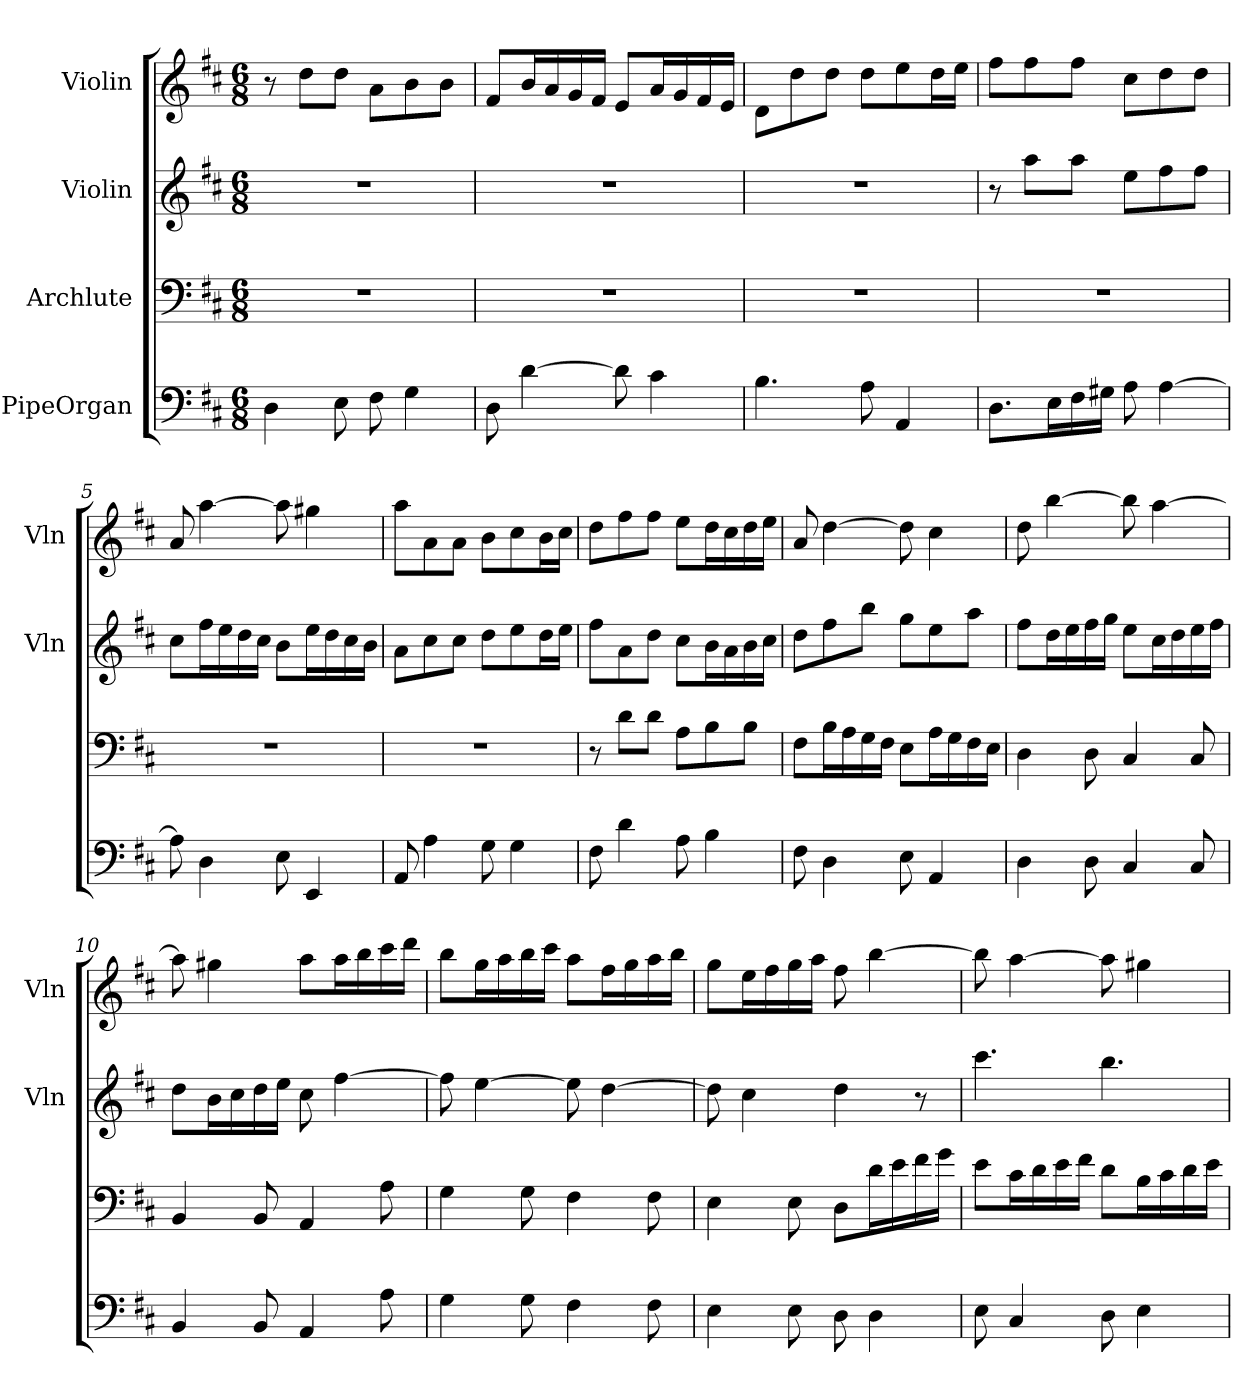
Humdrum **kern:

**kern	**kern	**kern	**kern
*part4	*part3	*part2	*part1
*staff4	*staff3	*staff2	*staff1
*I"PipeOrgan	*I"Archlute	*I"Violin	*I"Violin
*	*	*I'Vln	*I'Vln
*clefF4	*clefF4	*clefG2	*clefG2
*k[f#c#]	*k[f#c#]	*k[f#c#]	*k[f#c#]
*D:	*D:	*D:	*D:
*M6/8	*M6/8	*M6/8	*M6/8
*MM66	*MM66	*MM66	*MM66
=1	=1	=1	=1
4D\	2.r	2.r	8r
.	.	.	8dd\L
8E\	.	.	8dd\J
8F#\	.	.	8a\L
4G\	.	.	8b\
.	.	.	8b\J
=2	=2	=2	=2
8D\	2.r	2.r	8f#/L
[4d\	.	.	16b/L
.	.	.	16a/
.	.	.	16g/
.	.	.	16f#/JJ
8d\]	.	.	8e/L
4c#\	.	.	16a/L
.	.	.	16g/
.	.	.	16f#/
.	.	.	16e/JJ
=3	=3	=3	=3
4.B\	2.r	2.r	8d\L
.	.	.	8dd\
.	.	.	8dd\J
8A\	.	.	8dd\L
4AA/	.	.	8ee\
.	.	.	16dd\L
.	.	.	16ee\JJ
=4	=4	=4	=4
8.D\L	2.r	8r	8ff#\L
.	.	8aa\L	8ff#\
16E\L	.	.	.
16F#\	.	8aa\J	8ff#\J
16G#X\JJ	.	.	.
8A\	.	8ee\L	8cc#\L
[4A\	.	8ff#\	8dd\
.	.	8ff#\J	8dd\J
=5	=5	=5	=5
8A\]	2.r	8cc#\L	8a/
4D\	.	16ff#\L	[4aa\
.	.	16ee\	.
.	.	16dd\	.
.	.	16cc#\JJ	.
8E\	.	8b\L	8aa\]
4EE/	.	16ee\L	4gg#X\
.	.	16dd\	.
.	.	16cc#\	.
.	.	16b\JJ	.
=6	=6	=6	=6
8AA/	2.r	8a\L	8aa\L
4A\	.	8cc#\	8a\
.	.	8cc#\J	8a\J
8G\	.	8dd\L	8b\L
4G\	.	8ee\	8cc#\
.	.	16dd\L	16b\L
.	.	16ee\JJ	16cc#\JJ
=7	=7	=7	=7
8F#\	8r	8ff#\L	8dd\L
4d\	8d\L	8a\	8ff#\
.	8d\J	8dd\J	8ff#\J
8A\	8A\L	8cc#\L	8ee\L
4B\	8B\	16b\L	16dd\L
.	.	16a\	16cc#\
.	8B\J	16b\	16dd\
.	.	16cc#\JJ	16ee\JJ
=8	=8	=8	=8
8F#\	8F#\L	8dd\L	8a/
4D\	16B\L	8ff#\	[4dd\
.	16A\	.	.
.	16G\	8bb\J	.
.	16F#\JJ	.	.
8E\	8E\L	8gg\L	8dd\]
4AA/	16A\L	8ee\	4cc#\
.	16G\	.	.
.	16F#\	8aa\J	.
.	16E\JJ	.	.
=9	=9	=9	=9
4D\	4D\	8ff#\L	8dd\
.	.	16dd\L	[4bb\
.	.	16ee\	.
8D\	8D\	16ff#\	.
.	.	16gg\JJ	.
4C#/	4C#/	8ee\L	8bb\]
.	.	16cc#\L	[4aa\
.	.	16dd\	.
8C#/	8C#/	16ee\	.
.	.	16ff#\JJ	.
=10	=10	=10	=10
4BB/	4BB/	8dd\L	8aa\]
.	.	16b\L	4gg#X\
.	.	16cc#\	.
8BB/	8BB/	16dd\	.
.	.	16ee\JJ	.
4AA/	4AA/	8cc#\	8aa\L
.	.	[4ff#\	16aa\L
.	.	.	16bb\
8A\	8A\	.	16ccc#\
.	.	.	16ddd\JJ
=11	=11	=11	=11
4G\	4G\	8ff#\]	8bb\L
.	.	[4ee\	16gg\L
.	.	.	16aa\
8G\	8G\	.	16bb\
.	.	.	16ccc#\JJ
4F#\	4F#\	8ee\]	8aa\L
.	.	[4dd\	16ff#\L
.	.	.	16gg\
8F#\	8F#\	.	16aa\
.	.	.	16bb\JJ
=12	=12	=12	=12
4E\	4E\	8dd\]	8gg\L
.	.	4cc#\	16ee\L
.	.	.	16ff#\
8E\	8E\	.	16gg\
.	.	.	16aa\JJ
8D\	8D\L	4dd\	8ff#\
4D\	16d\L	.	[4bb\
.	16e\	.	.
.	16f#\	8r	.
.	16g\JJ	.	.
=13	=13	=13	=13
8E\	8e\L	4.ccc#\	8bb\]
4C#/	16c#\L	.	[4aa\
.	16d\	.	.
.	16e\	.	.
.	16f#\JJ	.	.
8D\	8d\L	4.bb\	8aa\]
4E\	16B\L	.	4gg#X\
.	16c#\	.	.
.	16d\	.	.
.	16e\JJ	.	.
=	=	=	=
*-	*-	*-	*-
